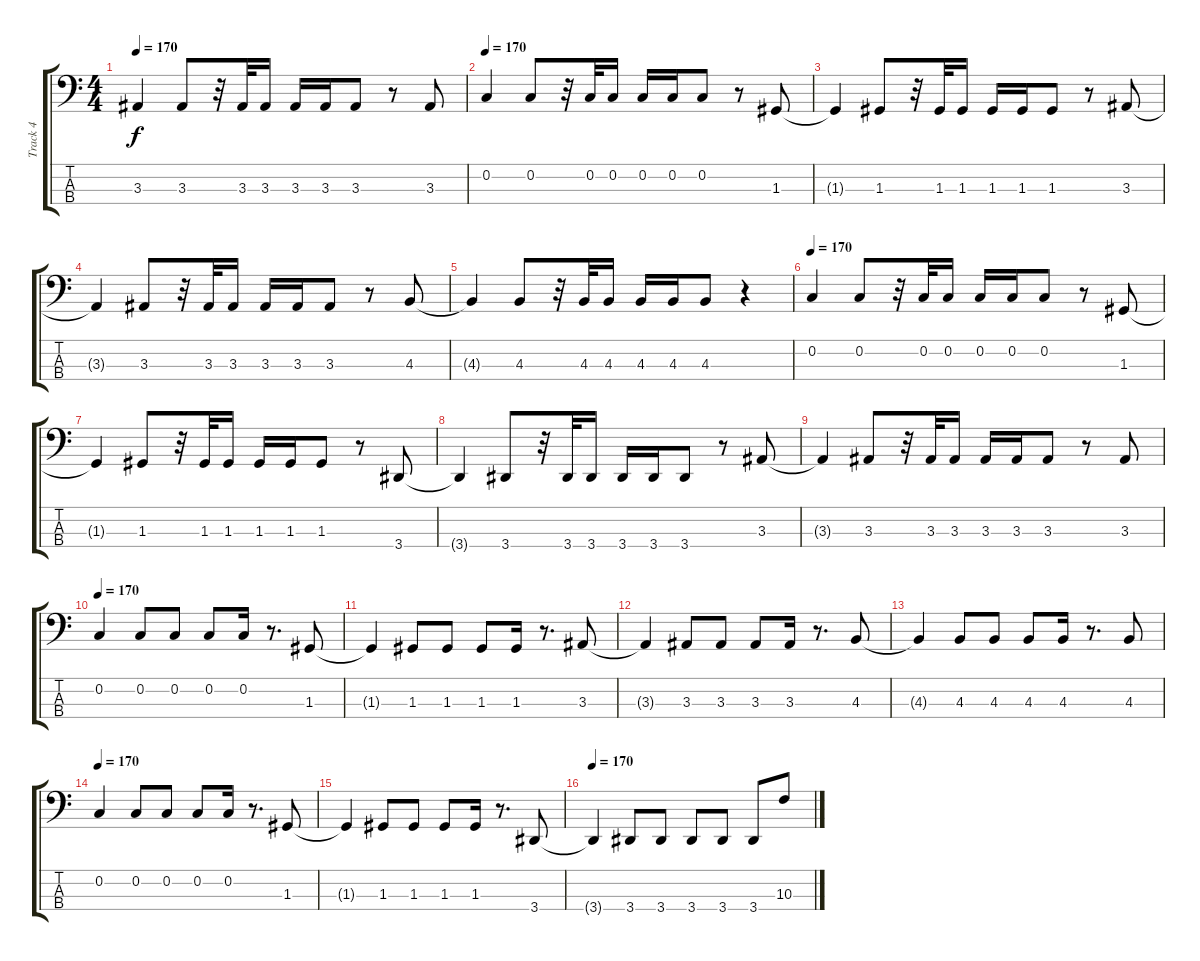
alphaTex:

\track ("Track 4" "Track 4") {instrument electricbasspick}
\staff {score tabs}
\tuning (F2 C2 G1 C1) {hide}
\ts (4 4)
\tempo 170
\clef f4
\ks c
3.3{t}.4{dy f} 3.3.8 r.32 3.3.32 3.3.16 3.3.16 3.3.16 3.3.8 r.8 3.3.8 |
\tempo 170
0.2.4 0.2.8 r.32 0.2.32 0.2.16 0.2.16 0.2.16 0.2.8 r.8 1.3.8 |
1.3{t}.4 1.3.8 r.32 1.3.32 1.3.16 1.3.16 1.3.16 1.3.8 r.8 3.3.8 |
3.3{t}.4 3.3.8 r.32 3.3.32 3.3.16 3.3.16 3.3.16 3.3.8 r.8 4.3.8 |
4.3{t}.4 4.3.8 r.32 4.3.32 4.3.16 4.3.16 4.3.16 4.3.8 r.4 |
\tempo 170
0.2.4 0.2.8 r.32 0.2.32 0.2.16 0.2.16 0.2.16 0.2.8 r.8 1.3.8 |
1.3{t}.4 1.3.8 r.32 1.3.32 1.3.16 1.3.16 1.3.16 1.3.8 r.8 3.4.8 |
3.4{t}.4 3.4.8 r.32 3.4.32 3.4.16 3.4.16 3.4.16 3.4.8 r.8 3.3.8 |
3.3{t}.4 3.3.8 r.32 3.3.32 3.3.16 3.3.16 3.3.16 3.3.8 r.8 3.3.8 |
\tempo 170
0.2.4 0.2.8 0.2.8 0.2.8 0.2.16 r.8{d} 1.3.8 |
1.3{t}.4 1.3.8 1.3.8 1.3.8 1.3.16 r.8{d} 3.3.8 |
3.3{t}.4 3.3.8 3.3.8 3.3.8 3.3.16 r.8{d} 4.3.8 |
4.3{t}.4 4.3.8 4.3.8 4.3.8 4.3.16 r.8{d} 4.3.8 |
\tempo 170
0.2.4 0.2.8 0.2.8 0.2.8 0.2.16 r.8{d} 1.3.8 |
1.3{t}.4 1.3.8 1.3.8 1.3.8 1.3.16 r.8{d} 3.4.8 |
\tempo 170
3.4{t}.4 3.4.8 3.4.8 3.4.8 3.4.8 3.4.8 10.3.8
